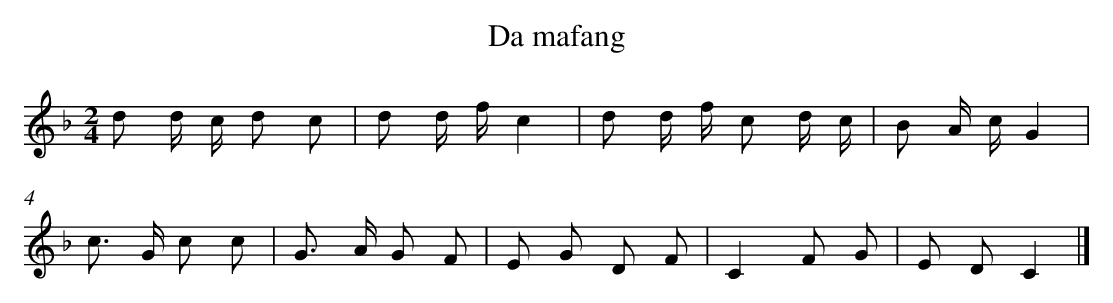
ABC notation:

X:1
T: Da mafang
L: 1/8
M: 2/4
K: F
d d/ c/ d c [I:setbarnb 1]|
d d/ f/c2 |
d d/ f/ c d/ c/ |
B A/ c/G2 |
c> G c c |
G> A G F |
E G D F |
C2F G |
E DC2 |]
